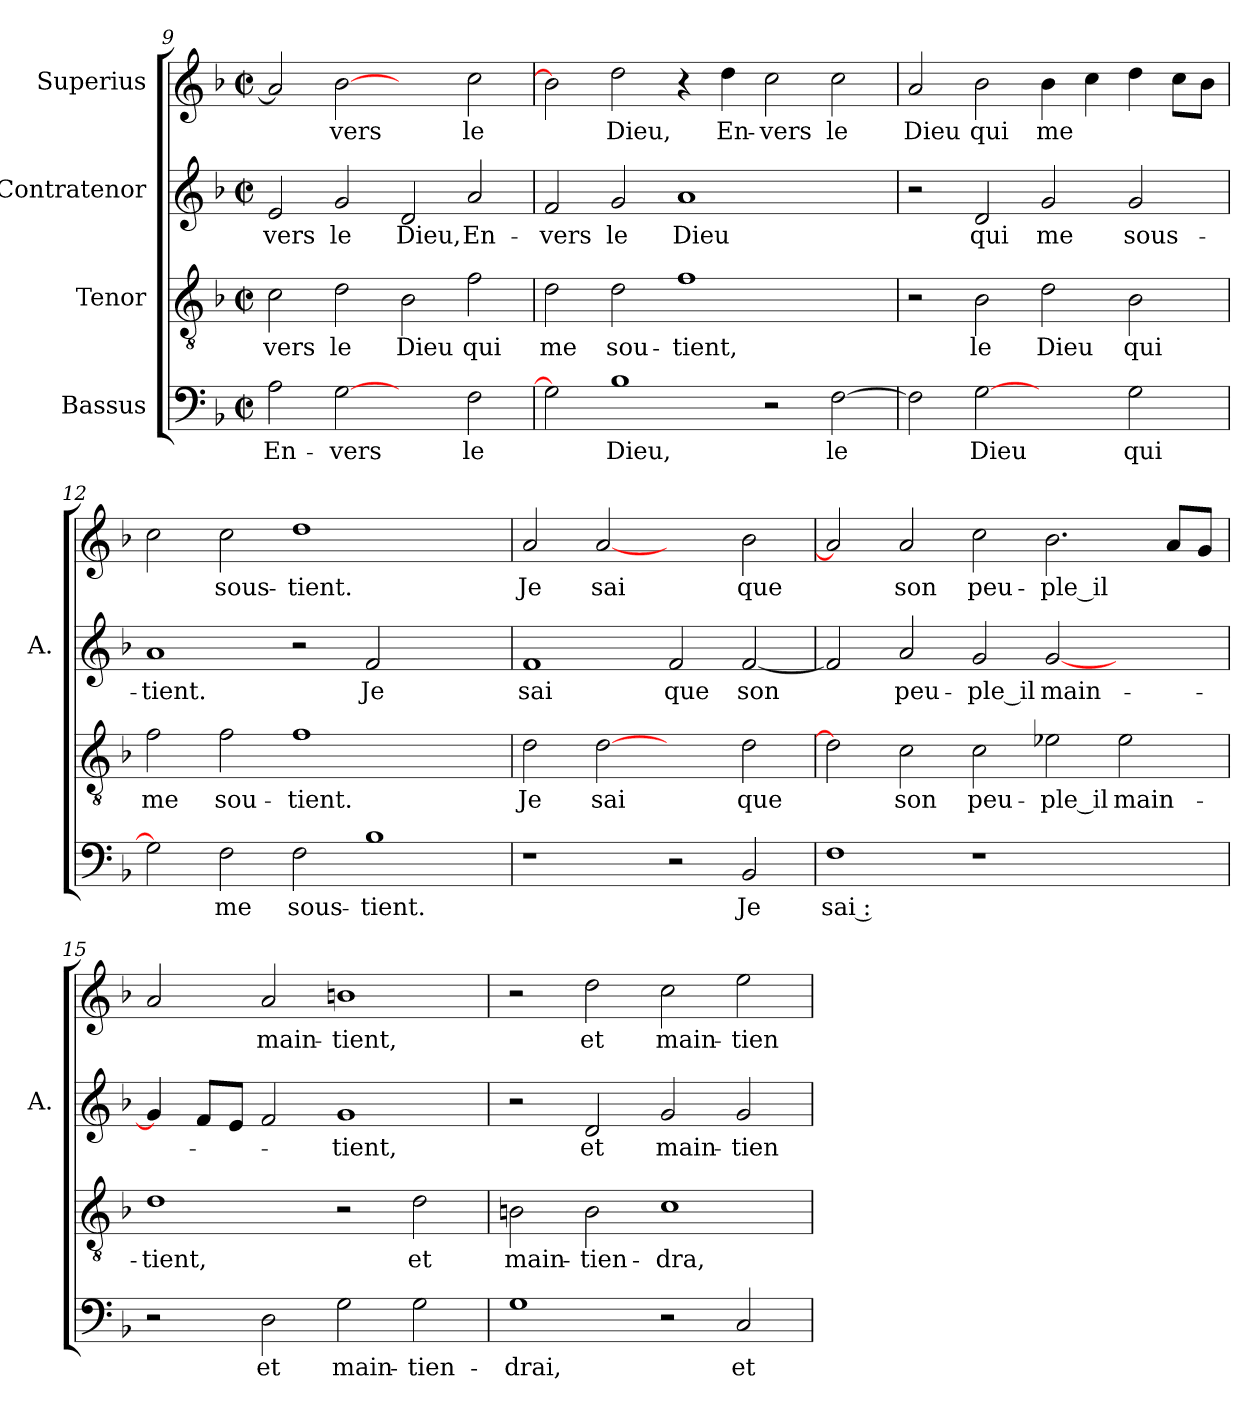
**kern	**text	**kern	**text	**kern	**text	**kern	**text
*part4	*part4	*part3	*part3	*part2	*part2	*part1	*part1
*staff4	*staff4	*staff3	*staff3	*staff2	*staff2	*staff1	*staff1
*I"Bassus	*	*I"Tenor	*	*I"Contratenor	*	*I"Superius	*
*	*	*	*	*I'A.	*	*	*
*clefF4	*	*clefGv2	*	*clefG2	*	*clefG2	*
*k[b-]	*	*k[b-]	*	*k[b-]	*	*k[b-]	*
*F:	*	*F:	*	*F:	*	*F:	*
*M2/2	*	*M2/2	*	*M2/2	*	*M2/2	*
*met(c|)	*	*met(c|)	*	*met(c|)	*	*met(c|)	*
=9	=9	=9	=9	=9	=9	=9	=9
2A\	En-	2c\	-vers	2e/	-vers	2a/]	.
[2G\	-vers	2d\	le	2g/	le	[2b-\	-vers
2ryy	.	2B-\	Dieu	2d/	Dieu,	2ryy	.
2F\	le	2f\	qui	2a/	En-	2cc\	le
=10	=10	=10	=10	=10	=10	=10	=10
2G\]	.	2d\	me	2f/	-vers	2b-\]	.
1B-\	Dieu,	2d\	sou-	2g/	le	2dd\	Dieu,
.	.	1f\	-tient,	1a/	Dieu	4r	.
.	.	.	.	.	.	4dd\	En-
2r	.	.	.	.	.	2cc\	-vers
[2F\	le	2ryy	.	2ryy	.	2cc\	le
=11	=11	=11	=11	=11	=11	=11	=11
2F\]	.	2r	.	2r	.	2a/	Dieu
[2G\	Dieu	2B-\	le	2d/	qui	2b-\	qui
2ryy	.	2d\	Dieu	2g/	me	4b-\	me
.	.	.	.	.	.	4cc\	.
2G\	qui	2B-\	qui	2g/	sous-	4dd\	.
.	.	.	.	.	.	8cc\L	.
.	.	.	.	.	.	8b-\J	.
!!LO:LB:g=z
=12	=12	=12	=12	=12	=12	=12	=12
2G\]	.	2f\	me	1a/	-tient.	2cc\	.
2F\	me	2f\	sou-	.	.	2cc\	sous-
2F\	sous-	1f\	-tient.	2r	.	1dd\	-tient.
1B-\	-tient.	.	.	2f/	Je	.	.
.	.	2ryy	.	2ryy	.	2ryy	.
=13	=13	=13	=13	=13	=13	=13	=13
1r	.	2d\	Je	1f/	sai	2a/	Je
.	.	[2d\	sai	.	.	[2a/	sai
2r	.	2ryy	.	2f/	que	2ryy	.
2BB-/	Je	2d\	que	[2f/	son	2b-\	que
=14	=14	=14	=14	=14	=14	=14	=14
1F\	sai :	2d\]	.	2f/]	.	2a/]	.
.	.	2c\	son	2a/	peu-	2a/	son
1r	.	2c\	peu-	2g/	-ple_il	2cc\	peu-
.	.	2e-X\	-ple_il	[2g/	main-	2.b-\	-ple_il
2ryy	.	2e-\	main-	2ryy	.	.	.
.	.	.	.	.	.	8a/L	.
.	.	.	.	.	.	8g/J	.
=15	=15	=15	=15	=15	=15	=15	=15
2r	.	1d\	-tient,	4g/]	.	2a/	.
.	.	.	.	8f/L	.	.	.
.	.	.	.	8e/J	.	.	.
2D\	et	.	.	2f/	.	2a/	main-
2G\	main-	2r	.	1g/	-tient,	1bn\	-tient,
2G\	-tien-	2d\	et	.	.	.	.
!!LO:PB:g=z
=16	=16	=16	=16	=16	=16	=16	=16
1G\	-drai,	2Bn\	main-	2r	.	2r	.
.	.	2B\	-tien-	2d/	et	2dd\	et
2r	.	1c\	-dra,	2g/	main-	2cc\	main-
2C/	et	.	.	2g/	-tien-	2ee\	-tien-
=	=	=	=	=	=	=	=
*-	*-	*-	*-	*-	*-	*-	*-
